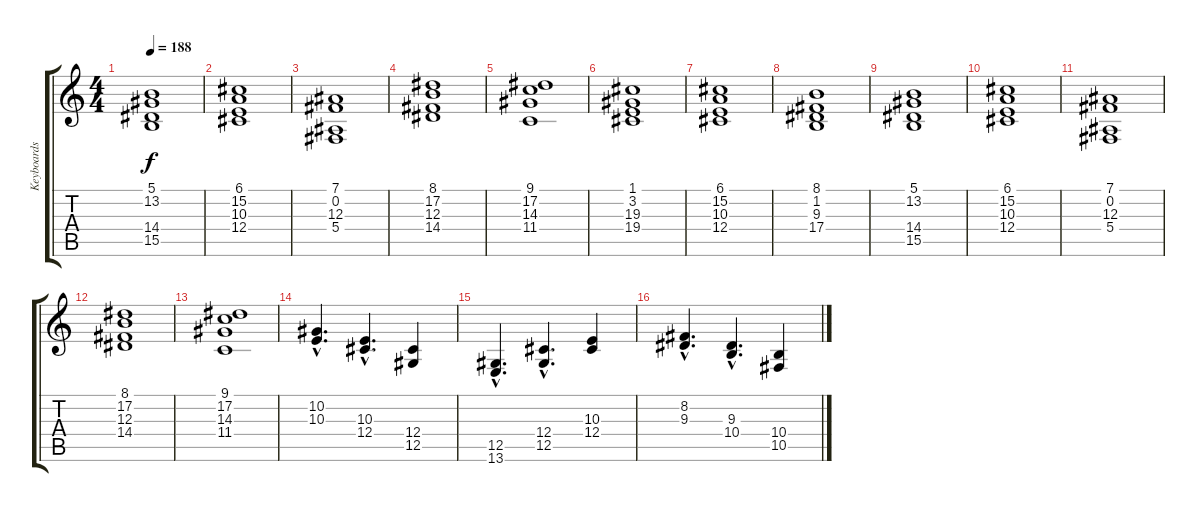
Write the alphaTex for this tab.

\track ("Keyboards" "Keyboards") {instrument stringensemble1}
\staff {score tabs}
\tuning (Eb4 Bb3 Gb3 Db3 Ab2 Eb2) {hide}
\ts (4 4)
\tempo 188
\clef g2
\ks c
(5.1 13.2 14.4 15.5).1{dy f} |
(6.1 15.2 10.3 12.4).1 |
(7.1 0.2 12.3 5.4).1 |
(8.1 17.2 12.3 14.4).1 |
(9.1 17.2 14.3 11.4).1 |
(1.1 3.2 19.3 19.4).1 |
(6.1 15.2 10.3 12.4).1 |
(8.1 1.2 9.3 17.4).1 |
(5.1 13.2 14.4 15.5).1 |
(6.1 15.2 10.3 12.4).1 |
(7.1 0.2 12.3 5.4).1 |
(8.1 17.2 12.3 14.4).1 |
(9.1 17.2 14.3 11.4).1 |
(10.2{hac} 10.3{hac}).4{d volume 12} (10.3{hac} 12.4{hac}).4{d} (12.4 12.5).4 |
(12.5{hac} 13.6{hac}).4{d} (12.4{hac} 12.5{hac}).4{d} (10.3 12.4).4 |
(8.2{hac} 9.3{hac}).4{d} (9.3{hac} 10.4{hac}).4{d} (10.4 10.5).4
